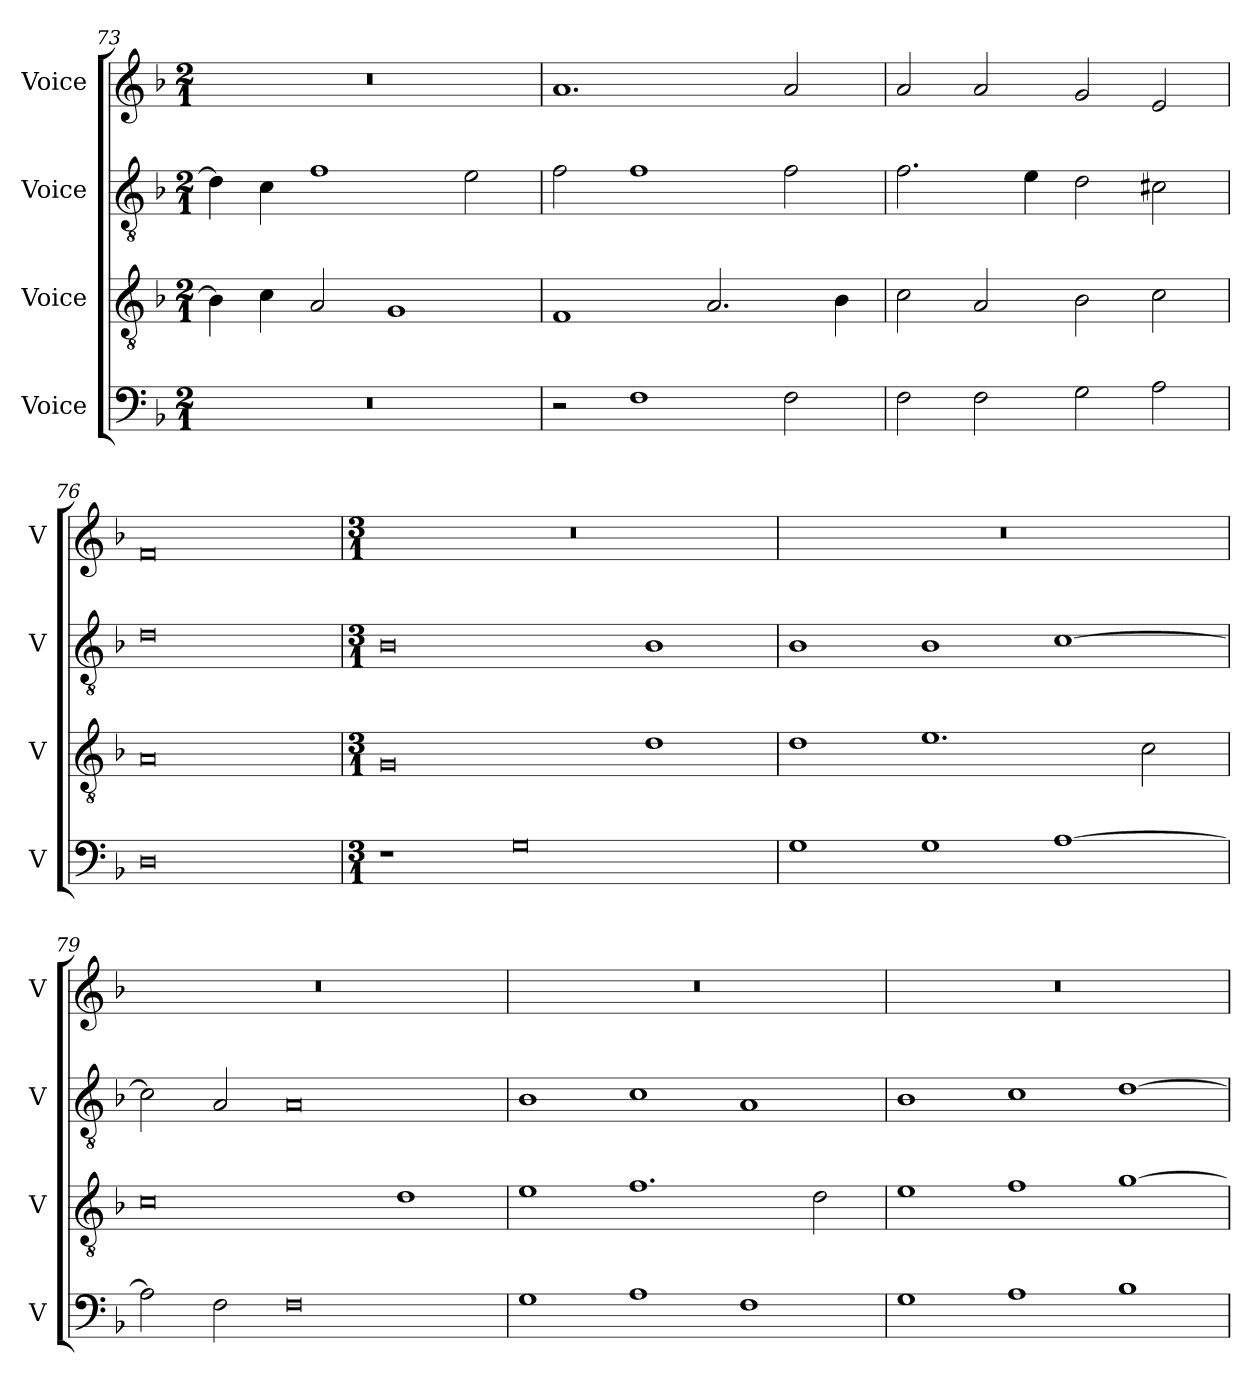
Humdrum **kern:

**kern	**kern	**kern	**kern
*part4	*part3	*part2	*part1
*staff4	*staff3	*staff2	*staff1
*I"Voice	*I"Voice	*I"Voice	*I"Voice
*I'V	*I'V	*I'V	*I'V
*clefF4	*clefGv2	*clefGv2	*clefG2
*k[b-]	*k[b-]	*k[b-]	*k[b-]
*M2/1	*M2/1	*M2/1	*M2/1
=73	=73	=73	=73
0r	4B-\]	4d\]	0r
.	4c\	4c\	.
.	2A/	1f	.
.	1G	.	.
.	.	2e\	.
=74	=74	=74	=74
2r	1F	2f\	1.a
1F	.	1f	.
.	2.A/	.	.
2F\	.	2f\	2a/
.	4B-\	.	.
=75	=75	=75	=75
2F\	2c\	2.f\	2a/
2F\	2A/	.	2a/
.	.	4e\	.
2G\	2B-\	2d\	2g/
2A\	2c\	2c#X\	2e/
!!LO:LB:g=z
=76	=76	=76	=76
0D	0A	0d	0f
=77	=77	=77	=77
*M3/1	*M3/1	*M3/1	*M3/1
1r	0G	0B-	0.r
0G	.	.	.
.	1d	1B-	.
=78	=78	=78	=78
1G	1d	1B-	0.r
1G	1.e	1B-	.
[1A	.	[1c	.
.	2c\	.	.
=79	=79	=79	=79
2A\]	0c	2c\]	0.r
2F\	.	2A/	.
0F	.	0A	.
.	1d	.	.
!!LO:PB:g=z
=80	=80	=80	=80
1G	1e	1B-	0.r
1A	1.f	1c	.
1F	.	1A	.
.	2d\	.	.
=81	=81	=81	=81
1G	1e	1B-	0.r
1A	1f	1c	.
1B-	[1g	[1d	.
=	=	=	=
*-	*-	*-	*-
